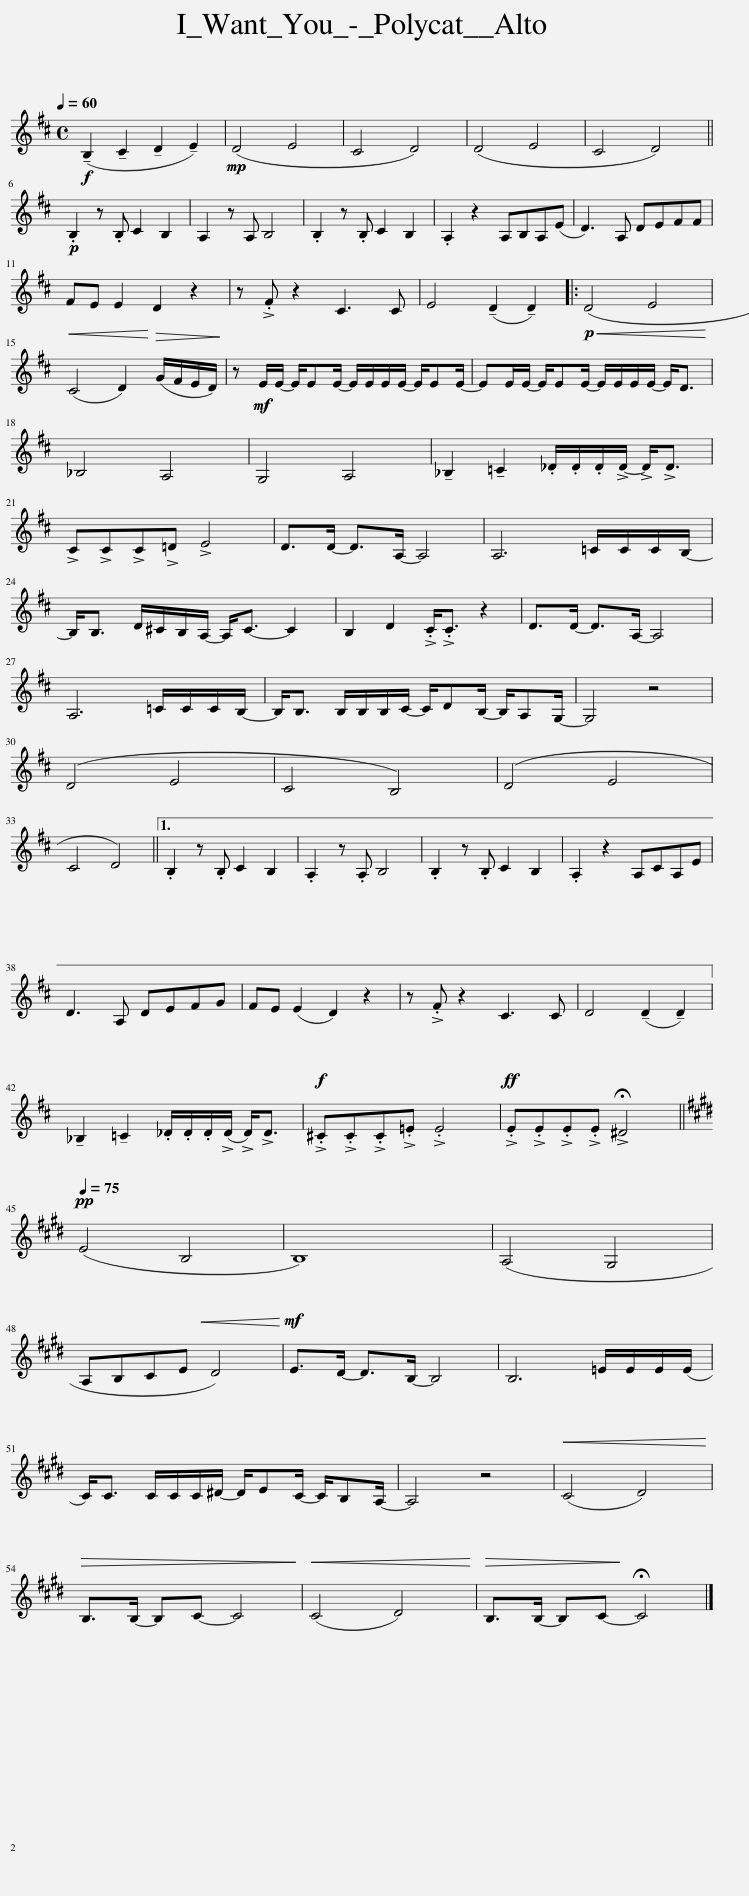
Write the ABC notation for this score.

X:1
L:1/8
Q:1/4=60
M:4/4
I:linebreak $
K:D
V:1 treble
V:1
!f! (!tenuto!B,2 !tenuto!C2 !tenuto!D2 !tenuto!E2) |!mp! (D4 E4 | C4 D4) | (D4 E4 | C4 D4) ||$ %5
!p! .B,2 z .B, C2 B,2 | A,2 z A, B,4 | .B,2 z .B, C2 B,2 | .A,2 z2 A,B,A,(E | D3) A, DEFF |$ %10
 FE E2 D2 z2 | z !>!.F z2 C3 C | E4 (!tenuto!D2 !tenuto!D2) |:!p!!<(! (D4 E4)!<)! |$!<(! (C4 D2)!<)!!>(! (G/F/E/D/)!>)! | %15
 z!mf! E/E/- E/EE/- E/E/E/E/- E/EE/- | EE/E/- E/EE/- E/E/E/E/- E<D |$ _B,4 A,4 | G,4 A,4 | !tenuto!_B,2 !tenuto!=C2 ._D/.D/.D/!>!D/- !>!D<!>!D |$ %20
 !>!C!>!C!>!C!>!=D !>!E4 | D>D- D>A,- A,4 | A,6 =C/C/C/B,/- |$ B,<B, D/^C/B,/A,/- A,<C- C2 | B,2 D2 !>!.C<!>!.C z2 | %25
 D>D- D>A,- A,4 |$ A,6 =C/C/C/B,/- | B,<B, B,/B,/B,/C/- C/DB,/- B,/A,G,/- | G,4 z4 |$ (D4 E4 | %30
 C4 B,4) | (D4 E4 |$ C4 D4) ||1 .B,2 z .B, C2 B,2 | .A,2 z .A, B,4 | %35
 .B,2 z .B, C2 B,2 | .A,2 z2 A,CA,E |$ D3 A, DEFG | FE (E2 D2) z2 | z !>!.F z2 C3 C | %40
 D4 (!tenuto!D2 !tenuto!D2) ||$ !tenuto!_B,2 !tenuto!=C2 ._D/.D/.D/(!>!D/ !>!D<)!>!D |!f! !>!.^C!>!.C!>!.C!>!.=E !>!.E4 |!ff! !>!.E!>!.E!>!.E!>!.E !>!!fermata!^D4 ||$[K:E][Q:1/4=75]!pp! (E4 B,4 | %45
 B,8) | (A,4 G,4 |$!<(! A,B,CE D4)!<)! |!mf! E>D- D>B,- B,4 | B,6 =E/E/E/(E/ |$ %50
 C<)C C/C/C/^D/- D/EC/- C/B,A,/- | A,4 z4 |!<(! (C4 D4)!<)! |$!>(! B,>B,- B,C- C4!>)! |!<(! (C4 D4)!<)! | %55
!>(! B,>B,- B,C- !fermata!C4!>)! |] %56
